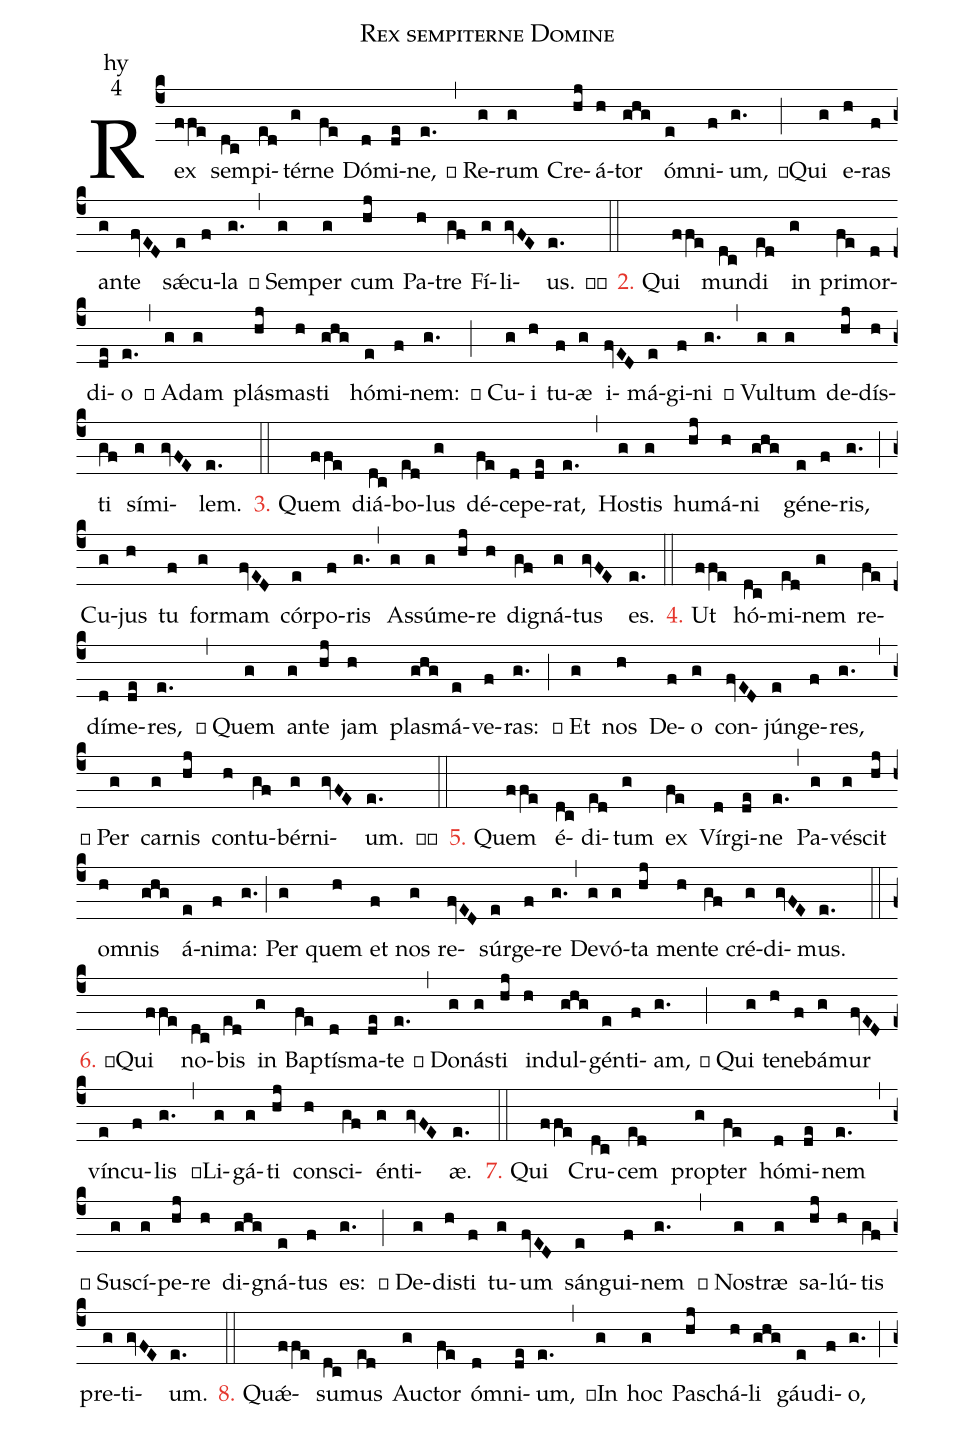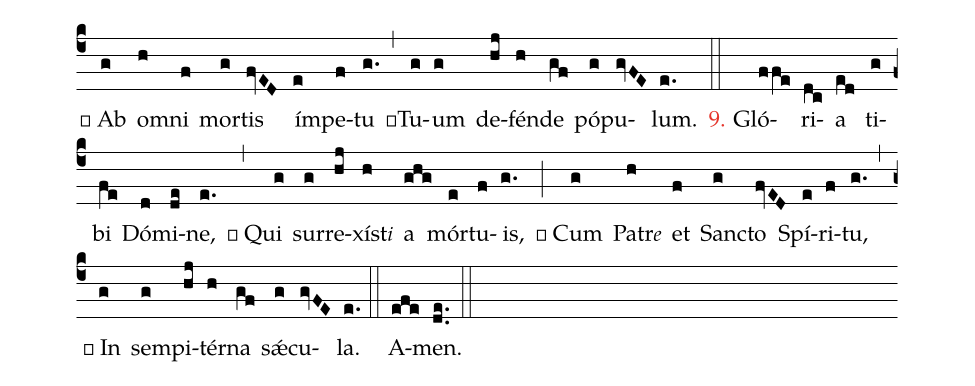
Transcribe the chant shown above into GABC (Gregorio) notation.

name:Rex sempiterne Domine;
office-part:hy;
mode:4;
%%
initial-style: 1;
%%
(c4)Rex(ffe) sem(dc)pi(ed)tér(g)ne(fe) Dó(d)mi(de)ne,(e.) (,)
Re(g)rum(g) Cre(hj)á(h)tor(ghg) óm(e)ni(f)um,(g.) (;)
 Qui(g) e(h)ras(f) an(g)te(fvED) sǽ(e)cu(f)la(g.) (,)
Sem(g)per(g) cum(hj) Pa(h)tre(gf) Fí(g)li(gvFE)us.(e.)   (::)

<c>2.</c> Qui(ffe) mun(dc)di(ed) in(g) pri(fe)mor(d)di(de)o(e.) (,)
A(g)dam(g) plás(hj)mas(h)ti(ghg) hó(e)mi(f)nem:(g.) (;)
Cu(g)i(h) tu(f)æ(g) i(fvED)má(e)gi(f)ni(g.) (,)
Vul(g)tum(g) de(hj)dís(h)ti(gf) sí(g)mi(gvFE)lem.(e.) (::)

<c>3.</c> Quem(ffe)  di{á}(dc)bo(ed)lus(g) dé(fe)ce(d)pe(de)rat,(e.) (,)
Hos(g)tis(g) hu(hj)má(h)ni(ghg) gé(e)ne(f)ris,(g.) (;)
Cu(g)jus(h) tu(f) for(g)mam(fvED) cór(e)po(f)ris(g.) (,)
As(g)sú(g)me(hj)re(h) di(gf)gná(g)tus(gvFE) es.(e.) (::)

<c>4.</c> Ut(ffe) hó(dc)mi(ed)nem(g) re(fe)dí(d)me(de)res,(e.) (,)
Quem(g) an(g)te(hj) jam(h) plas(ghg)má(e)ve(f)ras:(g.) (;)
Et(g) nos(h) De(f)o(g) con(fvED)jún(e)ge(f)res,(g.) (,)
Per(g) car(g)nis(hj) con(h)tu(gf)bér(g)ni(gvFE)um.(e.)   (::)

<c>5.</c> Quem(ffe) é(dc)di(ed)tum(g) ex(fe) Vír(d)gi(de)ne(e.) (,)
Pa(g)vé(g)scit(hj) om(h)nis(ghg) á(e)ni(f)ma:(g.) (;)
Per(g) quem(h) et(f) nos(g) re(fvED)súr(e)ge(f)re(g.) (,)
De(g)vó(g)ta(hj) men(h)te(gf) cré(g)di(gvFE)mus.(e.) (::)

<c>6.</c>  Qui(ffe) no(dc)bis(ed) in(g) Bap(fe)tís(d)ma(de)te(e.) (,)
Do(g)nás(g)ti(hj) in(h)dul(ghg)gén(e)ti(f)am,(g.) (;)
Qui(g) te(h)ne(f)bá(g)mur(fvED) vín(e)cu(f)lis(g.) (,)
 Li(g)gá(g)ti(hj) con(h)sci(gf)én(g)ti(gvFE)æ.(e.) (::)

<c>7.</c> Qui(ffe) Cru(dc)cem(ed) prop(g)ter(fe) hó(d)mi(de)nem(e.) (,)
Su(g)scí(g)pe(hj)re(h) di(ghg)gná(e)tus(f) es:(g.) (;)
De(g)dis(h)ti(f) tu(g)um(fvED) sán(e)gui(f)nem(g.) (,)
Nos(g)træ(g) sa(hj)lú(h)tis(gf) pre(g)ti(gvFE)um.(e.) (::)

<c>8.</c> Quǽ(ffe)su(dc)mus(ed) Auc(g)tor(fe) óm(d)ni(de)um,(e.) (,)
 In(g) hoc(g) Pas(hj)chá(h)li(ghg) gáu(e)di(f)o,(g.) (;)
Ab(g) om(h)ni(f) mor(g)tis(fvED) ím(e)pe(f)tu(g.) (,)
 Tu(g)um(g) de(hj)fén(h)de(gf) pó(g)pu(gvFE)lum.(e.) (::)

<c>9.</c> Gló(ffe)ri(dc)a(ed) ti(g)bi(fe) Dó(d)mi(de)ne,(e.) (,)
Qui(g) sur(g)re(hj)xíst<e>i</e>(h) a(ghg) mór(e)tu(f)is,(g.) (;)
Cum(g) Patr<e>e</e>(h) et(f) Sanc(g)to(fvED) Spí(e)ri(f)tu,(g.) (,)
In(g) sem(g)pi(hj)tér(h)na(gf) sǽ(g)cu(gvFE)la.(e.) (::)
A(efe)men.(de..) (::)
